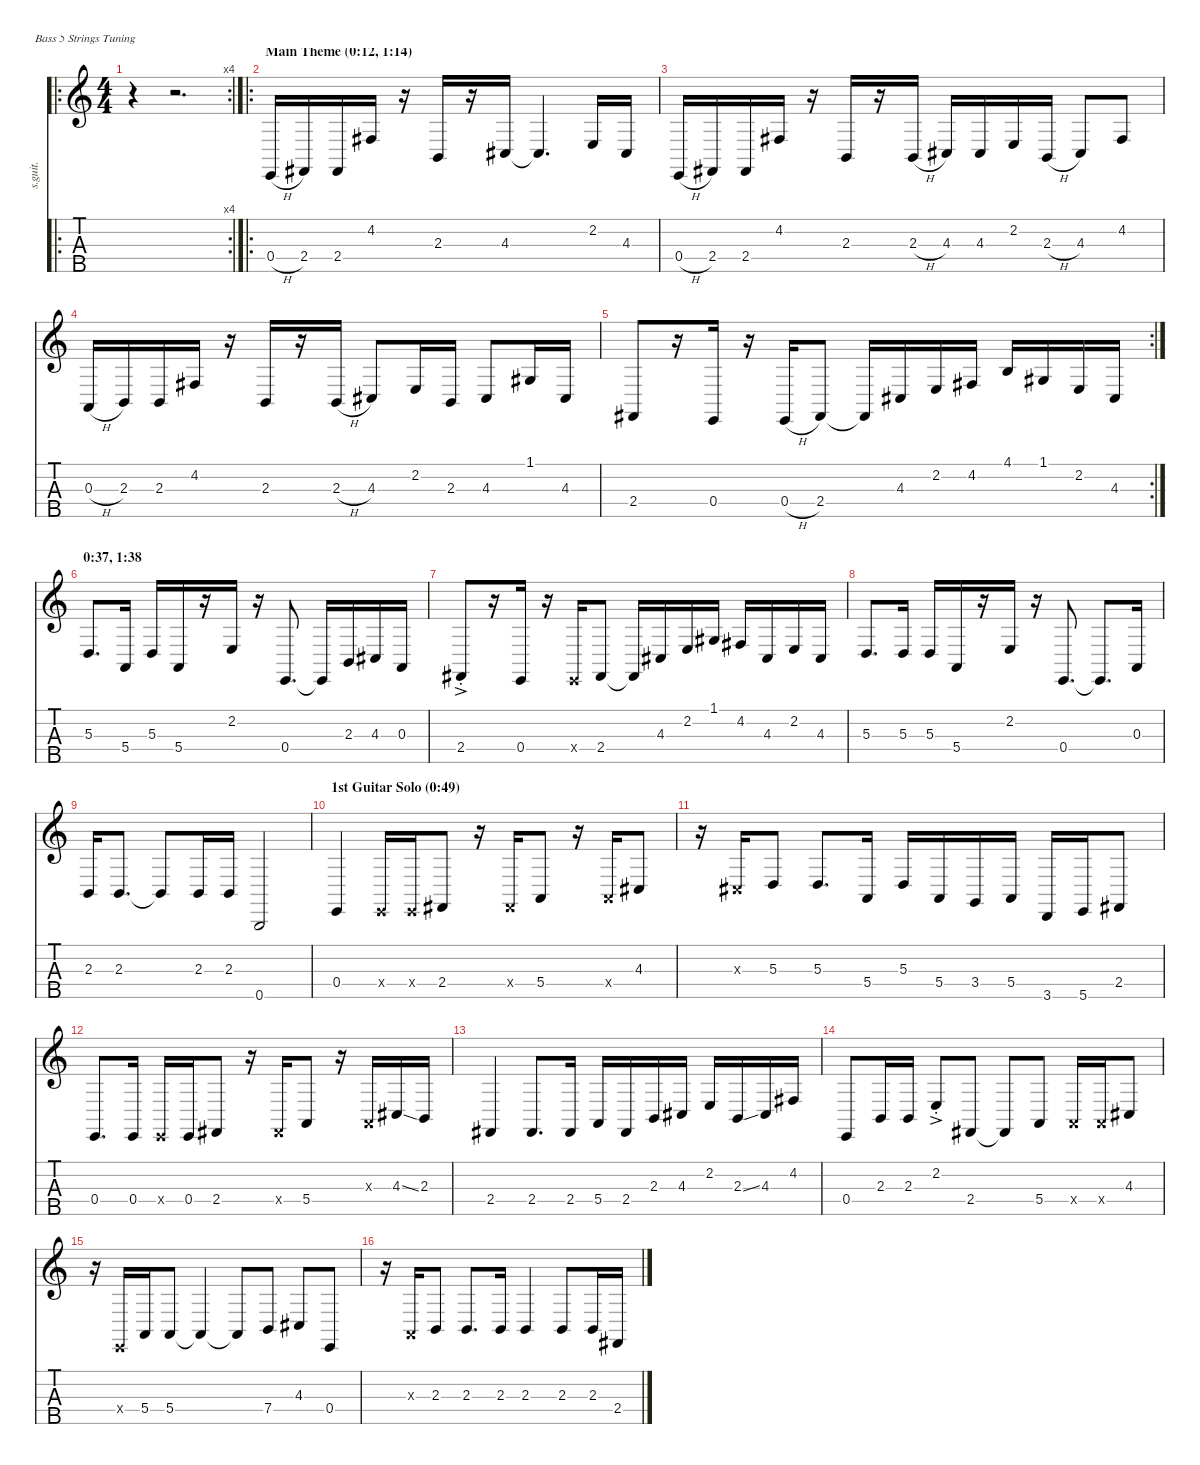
\defaultSystemsLayout 4
\hideDynamics
\bracketExtendMode nobrackets
\track ("5 - String Bass" "s.guit.") {instrument electricbassfinger}
\staff {score tabs}
\tuning (G2 D2 A1 E1 B0)
\ro
\rc 4
\ts (4 4)
\beaming (8 2 2 2 2)
\tempo (78 hide)
\clef g2
\ks c
r.4{dy mf instrument electricbassfinger} r.2{d} |
\ro
\section ("" "Main Theme (0:12, 1:14)")
0.4{h}.16 2.4{acc #}.16 2.4{acc #}.16 4.2{acc #}.16 r.16 2.3.16 r.16 4.3{acc #}.16 4.3{t acc #}.4{d} 2.2.16 4.3{acc #}.16 |
0.4{h}.16 2.4{acc #}.16 2.4{acc #}.16 4.2{acc #}.16 r.16 2.3.16 r.16 2.3{h}.16 4.3{acc #}.16 4.3{acc #}.16 2.2.16 2.3{h}.16 4.3{acc #}.8 4.2{acc #}.8 |
0.3{h}.16 2.3.16 2.3.16 4.2{acc #}.16 r.16 2.3.16 r.16 2.3{h}.16 4.3{acc #}.8 2.2.16 2.3.16 4.3{acc #}.8 1.1{acc #}.16 4.3{acc #}.16 |
\rc 2
2.4{acc #}.8 r.16 0.4.16 r.16 0.4{h}.16 2.4{acc #}.8 2.4{t acc #}.16 4.3{acc #}.16 2.2.16 4.2{acc #}.16 4.1.16 1.1{acc #}.16 2.2.16 4.3{acc #}.16 |
\section ("" "0:37, 1:38")
5.3.8{d} 5.4.16 5.3.16 5.4.16 r.16 2.2.16 r.16 0.4.8{d} 0.4{t}.16 2.3.16 4.3{acc #}.16 0.3.16 |
2.4{ac st acc #}.8{dy p} r.16 0.4.16{dy mf} r.16 0.4{x}.16 2.4{acc #}.8 2.4{t acc #}.16 4.3{acc #}.16 2.2.16 1.1{acc #}.16 4.2{acc #}.16 4.3{acc #}.16 2.2.16 4.3{acc #}.16 |
5.3.8{d} 5.3.16 5.3.16 5.4.16 r.16 2.2.16 r.16 0.4.8{d} 0.4{t}.8{d} 0.3.16 |
2.3.16 2.3.8{d} 2.3{t}.8 2.3.16 2.3.16 0.5.2 |
\section ("" "1st Guitar Solo (0:49)")
0.4.4 0.4{x}.16 0.4{x}.16 2.4{acc #}.8 r.16 2.4{x acc #}.16 5.4.8 r.16 5.4{x}.16 4.3{acc #}.8 |
r.16 4.3{x acc #}.16 5.3.8 5.3.8{d} 5.4.16 5.3.16 5.4.16 3.4.16 5.4.16 3.5.16 5.5.16 2.4{acc #}.8 |
0.4.8{d} 0.4.16 0.4{x}.16 0.4.16 2.4{acc #}.8 r.16 2.4{x acc #}.16 5.4.8 r.16 0.3{x}.16 4.3{ss acc #}.16 2.3.16 |
2.4{acc #}.4 2.4{acc #}.8{d} 2.4{acc #}.16 5.4.16 2.4{acc #}.16 2.3.16 4.3{acc #}.16 2.2.16 2.3{ss}.16 4.3{acc #}.16 4.2{acc #}.16 |
0.4.8 2.3.16 2.3.16 2.2{ac st}.8{dy p} 2.4{acc #}.8{dy mf} 2.4{t acc #}.8 5.4.8 5.4{x}.16 5.4{x}.16 4.3{acc #}.8 |
r.16 0.4{x}.16 5.4.16 5.4.8 5.4{t}.4 5.4{t}.8 7.4.8 4.3{acc #}.8 0.4.8 |
r.16 0.3{x}.16 2.3.8 2.3.8{d} 2.3.16 2.3.4 2.3.8 2.3.16 2.4{acc #}.16
